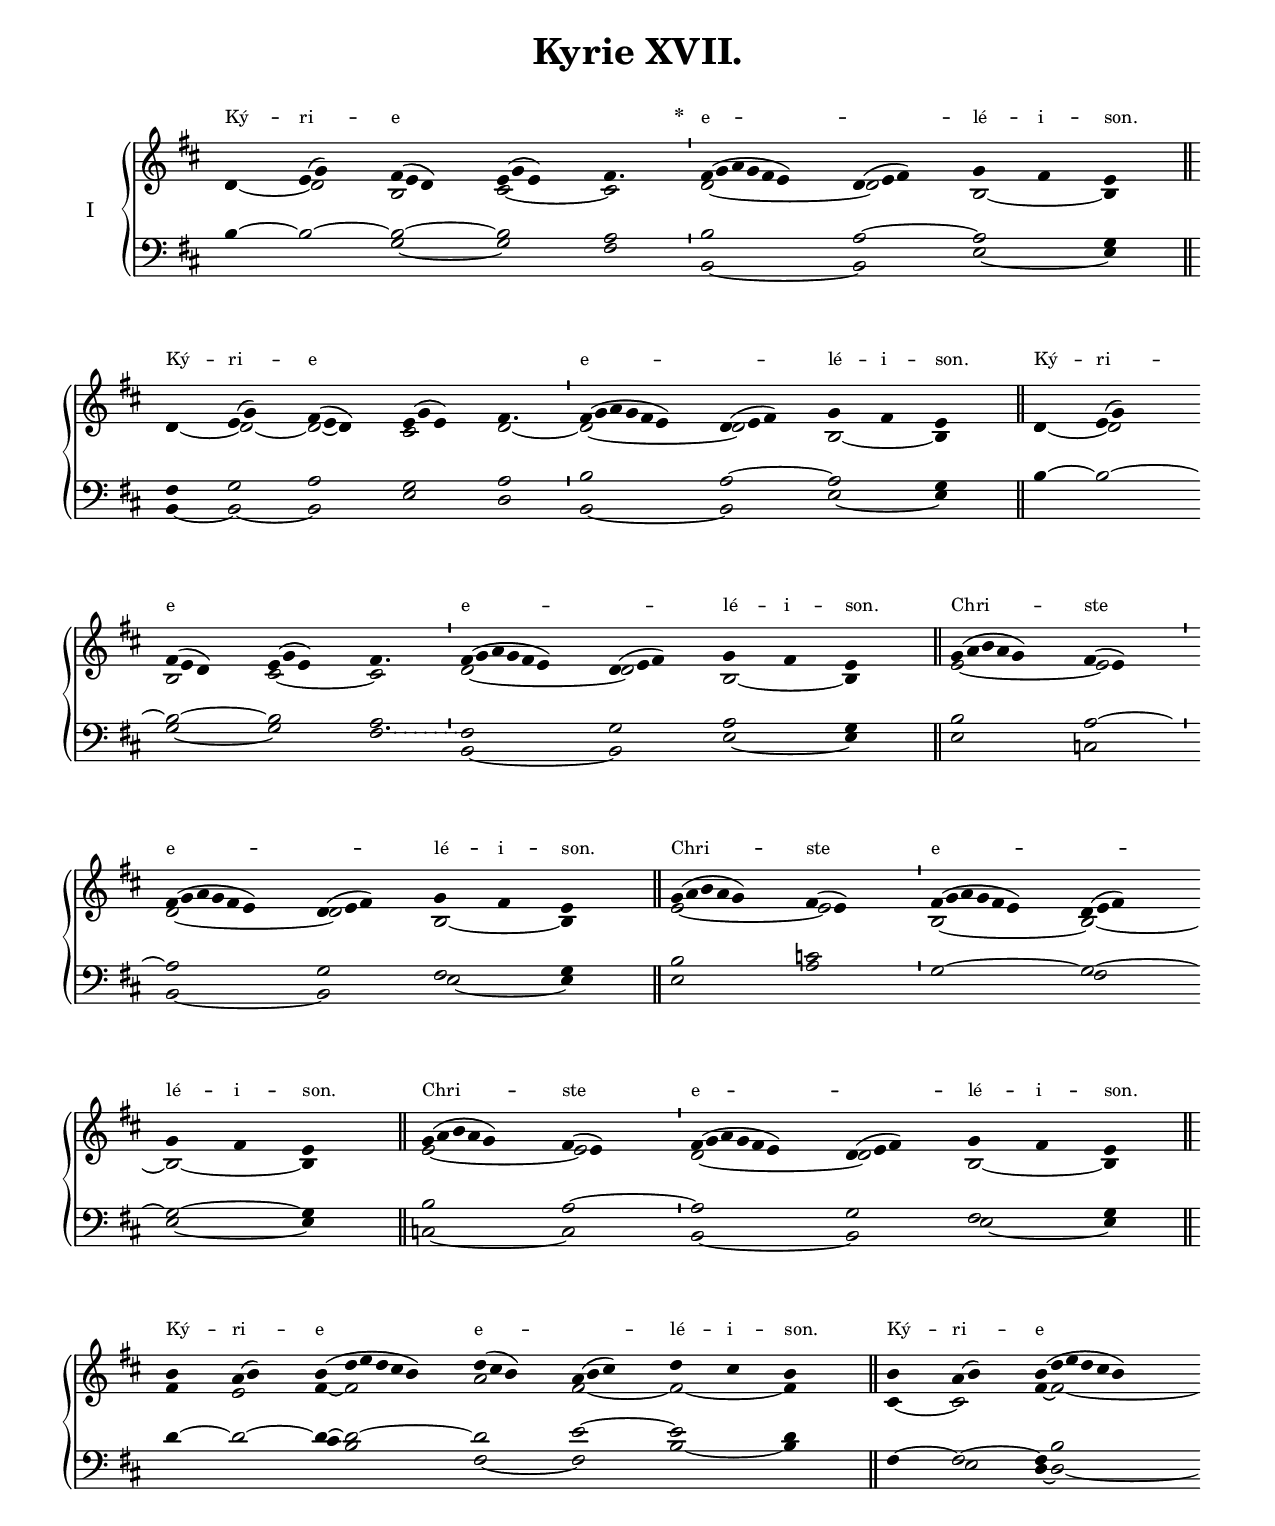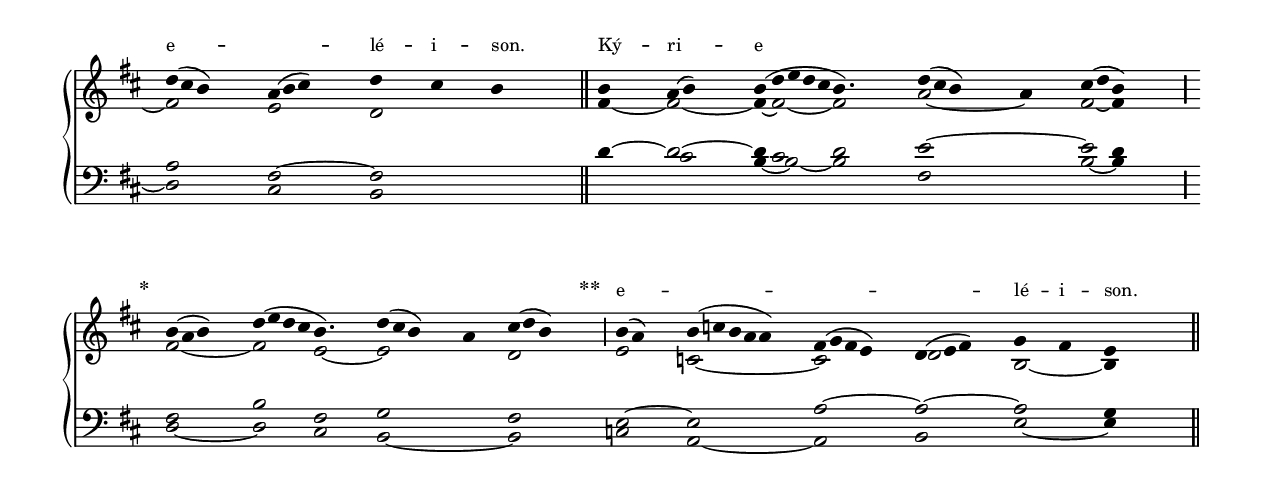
\version "2.18"
\include "gregorian.ly"
\include "noh2.ily"

%Page reference: page v.91
%(volume.page)

global = {
 \key e \dorian
 \cadenzaOn 
 \override Glissando #'thickness = #2.0
}

\header {
  title = \markup \center-column {"Kyrie XVII." \vspace #1 }
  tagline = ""
  composer = ""
}

\paper {
 #(include-special-characters)
  oddHeaderMarkup = \markup \fill-line {
    \line {}
    \center-column {
      \on-the-fly #first-page     " "
      \on-the-fly #not-first-page ""
    }
    \line { \on-the-fly #print-page-number-check-first \fromproperty #'page:page-number-string }
  }
  evenHeaderMarkup = \markup \fill-line {
    \line { \on-the-fly #print-page-number-check-first \fromproperty #'page:page-number-string }
    \center-column { "" }
    \line {}
  }
}

chantText = \lyricmode {
Ký -- ri -- e _ _ 
\set stanza = " * " e -- _ lé -- i -- son. 
Ký -- ri -- e _ _ e -- _ lé -- i -- son. 
Ký -- ri -- e _ _ e -- _ lé -- i -- son. 
Chri -- ste e -- _ lé -- i -- son. 
Chri -- ste e -- _ lé -- i -- son. 
Chri -- ste e -- _ lé -- i -- son. 
Ký -- ri -- e e -- _ lé -- i -- son. 
Ký -- ri -- e e -- _ lé -- i -- son. 
Ký -- ri -- e _ _ _ 
\set stanza = " * " 
_ _ _ _ _ 
\set stanza = " ** "  
e -- _ _ _ lé -- i -- son. }

chantMusic = {
\tieDown   d'4 e'4 ( g'4) fis'4 ( e'4 d'4) e'4 ( g'4 e'4) fis'4. \divisioMinima
 fis'4 ( g'4 a'4 g'4 fis'4 e'4) d'4 ( e'4 fis'4) g'4 fis'4 e'4 \finalis
 \forceBreak
 d'4 e'4 ( g'4) fis'4 ( e'4 d'4) e'4 ( g'4 e'4) fis'4. \divisioMinima
 fis'4 ( g'4 a'4 g'4 fis'4 e'4) d'4 ( e'4 fis'4) g'4 fis'4 e'4 \finalis
 d'4 e'4 ( g'4) \forceBreak
 fis'4 ( e'4 d'4) e'4 ( g'4 e'4) fis'4. \divisioMinima
 fis'4 ( g'4 a'4 g'4 fis'4 e'4) d'4 ( e'4 fis'4) g'4 fis'4 e'4 \finalis
 g'4 ( a'4 b'4 a'4 g'4) fis'4 ( e'4) \divisioMinima
 \forceBreak
 fis'4 ( g'4 a'4 g'4 fis'4 e'4) d'4 ( e'4 fis'4) g'4 fis'4 e'4 \finalis
 g'4 ( a'4 b'4 a'4 g'4) fis'4 ( e'4) \divisioMinima
 fis'4 ( g'4 a'4 g'4 fis'4 e'4) d'4 ( e'4 fis'4) \forceBreak
 g'4 fis'4 e'4 \finalis
 g'4 ( a'4 b'4 a'4 g'4) fis'4 ( e'4) \divisioMinima
 fis'4 ( g'4 a'4 g'4 fis'4 e'4) d'4 ( e'4 fis'4) g'4 fis'4 e'4 \finalis
 \forceBreak
 b'4 a'4 ( b'4) b'4 ( d''4 e''4 d''4 cis''4 b'4) d''4 ( cis''4 b'4) a'4 ( b'4 cis''4) d''4 cis''4 b'4 \finalis
 b'4 a'4 ( b'4) b'4 ( d''4 e''4 d''4 cis''4 b'4) \forceBreak
 d''4 ( cis''4 b'4) a'4 ( b'4 cis''4) d''4 cis''4 b'4 \finalis
 b'4 a'4 ( b'4) b'4 ( d''4 e''4 d''4 cis''4 b'4.) d''4 ( cis''4 b'4) a'4 cis''4 ( d''4 b'4) \divisioMaior
 \forceBreak
 b'4 ( a'4 b'4) d''4 ( e''4 d''4 cis''4 b'4.) d''4 ( cis''4 b'4) a'4 cis''4 ( d''4 b'4) \divisioMaior
  b'4 ( a'4) b'4 ( c''4 b'4 a'4 a'4) fis'4 ( g'4 fis'4 e'4) d'4 ( e'4 fis'4) g'4 fis'4 e'4 \finalis

}

altoMusic = {
d'4 ~ d'2 b2*3/2 cis'2*3/2 ~ cis'2*3/4 \divisioMinima
d'2*6/2 ~ d'2*3/2 b2 ~ b4 \finalis
d'4 ~ d'2 ~ d'2 ~ d'4 cis'2*3/2 d'2*3/4 ~ \divisioMinima
d'2*6/2 ~ d'2*3/2 b2 ~ b4 \finalis
d'4 ~ d'2 b2*3/2 cis'2*3/2 ~ cis'2*3/4 \divisioMinima
d'2*6/2 ~ d'2*3/2 b2 ~ b4 \finalis
e'2*5/2 ~ e'2 \divisioMinima
d'2*6/2 ~ d'2*3/2 b2 ~ b4 \finalis
e'2*5/2 ~ e'2 \divisioMinima
b2*6/2 ~ b2*3/2 ~ b2 ~ b4 \finalis
e'2*5/2 ~ e'2 \divisioMinima
d'2*6/2 ~ d'2*3/2 b2 ~ b4 \finalis
fis'4 e'2 fis'4 ~ fis'2*5/2 a'2*3/2 fis'2*3/2 ~ fis'2 ~ fis'4 \finalis
cis'4 ~ cis'2 fis'4 ~ fis'2*5/2 ~ fis'2*3/2 e'2*3/2 d'2*3/2 \finalis
fis'4 ~ fis'2 ~ fis'4 ~ fis'2*4/2 ~ fis'2*3/4 a'2*3/2 ~ a'4 fis'2 ~ fis'4 \divisioMaior
fis'2*3/2 ~ fis'2*4/2 e'2*3/4 ~ e'2*4/2 d'2*3/2 e'2 c'2*5/2 ~ c'2*4/2 d'2*3/2 b2 ~ b4 \finalis
}

tenorMusic = {
b4 ~ b2 ~ b2*3/2 ~ b2*3/2 a2*3/4 \divisioMinima
b2*6/2 a2*3/2 ~ a2 g4 \finalis
fis4 g2 a2*3/2 g2*3/2 a2*3/4 \divisioMinima
b2*6/2 a2*3/2 ~ a2 g4 \finalis
b4 ~ b2 ~ b2*3/2 ~ b2*3/2 a2*3/4 \divisioMinima
fis2*6/2 g2*3/2 a2 g4 \finalis
b2*5/2 a2 ~ \divisioMinima
a2*6/2 g2*3/2 fis2 g4 \finalis
b2*5/2 c'2 \divisioMinima
g2*6/2 ~ g2*3/2 ~ g2 ~ g4 \finalis
b2*5/2 a2 ~ \divisioMinima
a2*6/2 g2*3/2 fis2 g4 \finalis
d'4 ~ d'2 ~ d'4 ~ d'2*5/2 ~ d'2*3/2 e'2*3/2 ~ e'2 d'4 \finalis
fis4 ~ fis2 ~ fis4 b2*5/2 a2*3/2 fis2*3/2 ~ fis2*3/2 \finalis
d'4 ~ d'2 ~ d'4 cis'2*4/2 d'2*3/4 e'2*4/2 ~ e'2 d'4 \divisioMaior
fis2*3/2 b2*4/2 fis2*3/4 g2*4/2 fis2*3/2 e2 ~ e2*5/2 a2*4/2 ~ a2*3/2 ~ a2 g4 \finalis
}

bassMusic = {
r2*3/2 g2*3/2 ~ g2*3/2 fis2*3/4 \divisioMinima
b,2*6/2 ~ b,2*3/2 e2 ~ e4 \finalis
b,4 ~ b,2 ~ b,2*3/2 e2*3/2 d2*3/4 \divisioMinima
b,2*6/2 ~ b,2*3/2 e2 ~ e4 \finalis
r2*3/2 g2*3/2 ~ g2*3/2 fis2*3/4 \divisioMinima
b,2*6/2 ~ b,2*3/2 e2 ~ e4 \finalis
e2*5/2 c2 \divisioMinima
b,2*6/2 ~ b,2*3/2 e2 ~ e4 \finalis
e2*5/2 a2 \divisioMinima
r2*6/2 fis2*3/2 e2 ~ e4 \finalis
c2*5/2 ~ c2 \divisioMinima
b,2*6/2 ~ b,2*3/2 e2 ~ e4 \finalis
r2*3/2 cis'4 b2*5/2 fis2*3/2 ~ fis2*3/2 b2 ~ b4 \finalis
r4 e2 d4 ~ d2*5/2 ~ d2*3/2 cis2*3/2 b,2*3/2 \finalis
r4 cis'2 b4 ~ b2*4/2 ~ b2*3/4 fis2*4/2 b2 ~ b4 \divisioMaior
d2*3/2 ~ d2*4/2 cis2*3/4 b,2*4/2 ~ b,2*3/2 c2 a,2*5/2 ~ a,2*4/2 b,2*3/2 e2 ~ e4 \finalis
}

voiceLines = {
\voiceLineStyle


s2*54/2
\allowVoiceLineBreak
\voiceLine "down" "down" fis4. fis2*1/2


}

\score{
  <<
    \new Lyrics
    \new GrandStaff <<
      \set GrandStaff.autoBeaming = ##f
      \set GrandStaff.instrumentName = \markup \center-column {
        "I"
      }
      \new Staff = up <<
        \new Voice = "chant" {
          \voiceOne \global \chantMusic
        }
        \new Voice {
          \voiceTwo \global \altoMusic
        }
      >>

      \new Staff = down <<
        \clef bass
        \new Voice {
          \voiceOne \global \tenorMusic
        }
        \new Voice {
          \voiceTwo \global \bassMusic
        }
	\new Voice {
        \voiceThree \global \voiceLines
        }
      >>
    >>
    \context Lyrics {
      \lyricsto chant {
      \chantText
    }
    }
  >>
  \layout{
  }
  
}
